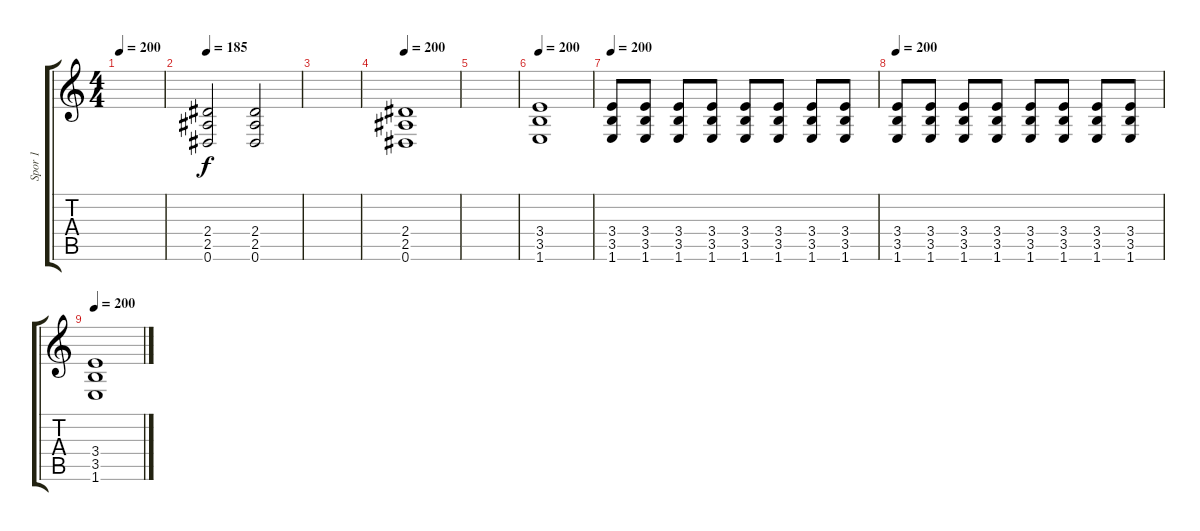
\track ("Spor 1" "Spor 1") {instrument distortionguitar}
\staff {score tabs}
\tuning (Eb4 Bb3 Gb3 Db3 Ab2 Eb2) {hide}
\ts (4 4)
\tempo 200
\clef g2
\ks c
|
\tempo 185
(2.4 2.5 0.6).2 (2.4 2.5 0.6).2 |
|
\tempo 200
(2.4 2.5 0.6).1 |
|
\tempo 200
(3.4 3.5 1.6).1 |
\tempo 200
(3.4 3.5 1.6).8 (3.4 3.5 1.6).8 (3.4 3.5 1.6).8 (3.4 3.5 1.6).8 (3.4 3.5 1.6).8 (3.4 3.5 1.6).8 (3.4 3.5 1.6).8 (3.4 3.5 1.6).8 |
\tempo 200
(3.4 3.5 1.6).8 (3.4 3.5 1.6).8 (3.4 3.5 1.6).8 (3.4 3.5 1.6).8 (3.4 3.5 1.6).8 (3.4 3.5 1.6).8 (3.4 3.5 1.6).8 (3.4 3.5 1.6).8 |
\tempo 200
(3.4 3.5 1.6).1
